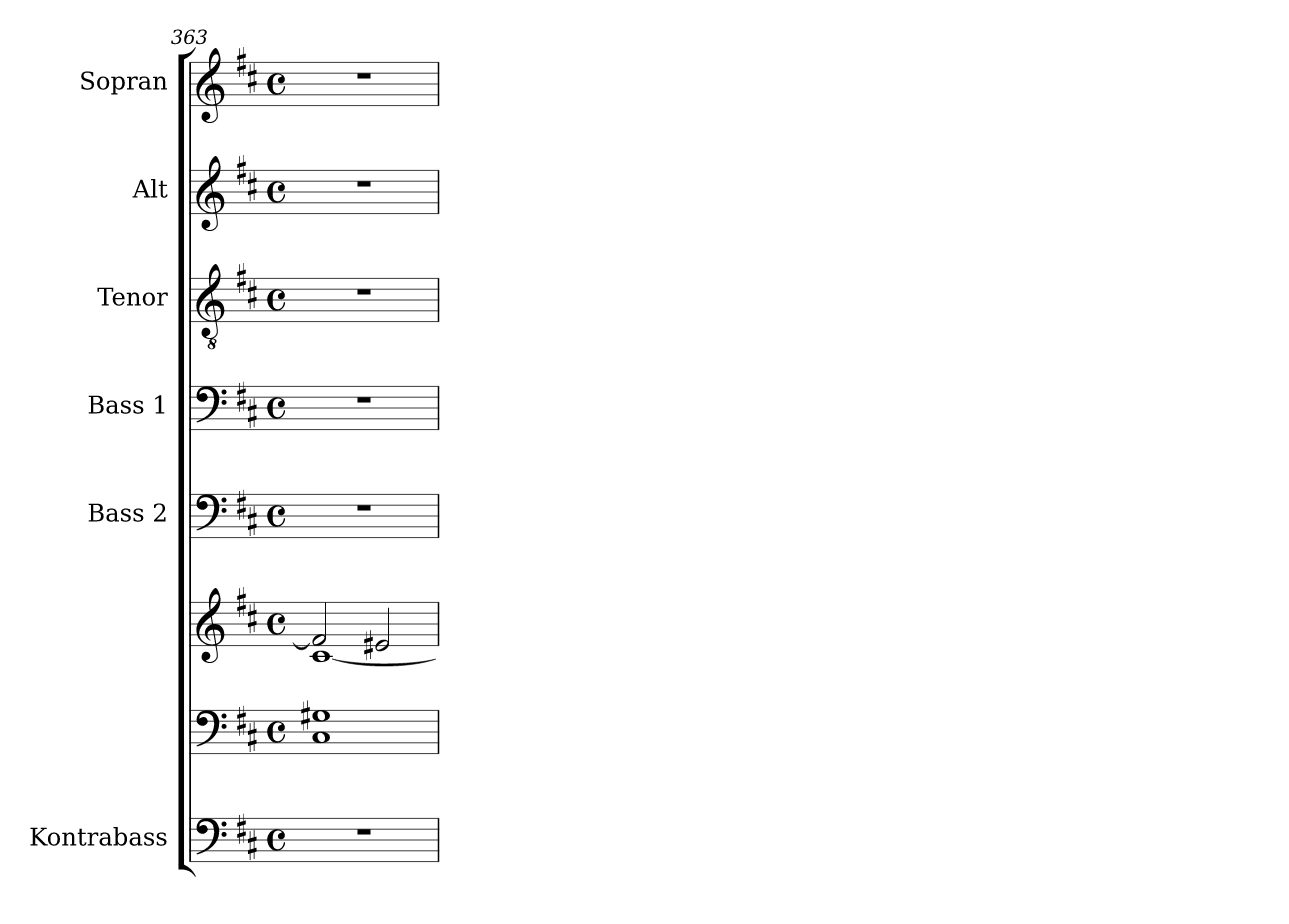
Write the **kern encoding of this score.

**kern	**kern	**kern	**kern	**kern	**kern	**kern	**kern
*part7	*part6	*part6	*part5	*part4	*part3	*part2	*part1
*staff8	*staff7	*staff6	*staff5	*staff4	*staff3	*staff2	*staff1
*I"Kontrabass	*	*	*I"Bass 2	*I"Bass 1	*I"Tenor	*I"Alt	*I"Sopran
*I'Kb.	*	*	*I'B. 2	*I'B. 1	*I'T.	*I'A.	*I'S.
*clefF4	*clefF4	*clefG2	*clefF4	*clefF4	*clefGv2	*clefG2	*clefG2
*ITrd7c12	*	*	*	*	*	*	*
*k[f#c#]	*k[f#c#]	*k[f#c#]	*k[f#c#]	*k[f#c#]	*k[f#c#]	*k[f#c#]	*k[f#c#]
*D:	*D:	*D:	*D:	*D:	*D:	*D:	*D:
*M4/4	*M4/4	*M4/4	*M4/4	*M4/4	*M4/4	*M4/4	*M4/4
*met(c)	*met(c)	*met(c)	*met(c)	*met(c)	*met(c)	*met(c)	*met(c)
=363	=363	=363	=363	=363	=363	=363	=363
*	*^	*^	*	*	*	*	*
1r	1G#X	1C#	2f#/]	[<1c#	1r	1r	1r	1r	1r
.	.	.	2e#X/	.	.	.	.	.	.
*	*v	*v	*	*	*	*	*	*	*
*	*	*v	*v	*	*	*	*	*
=	=	=	=	=	=	=	=
*-	*-	*-	*-	*-	*-	*-	*-
